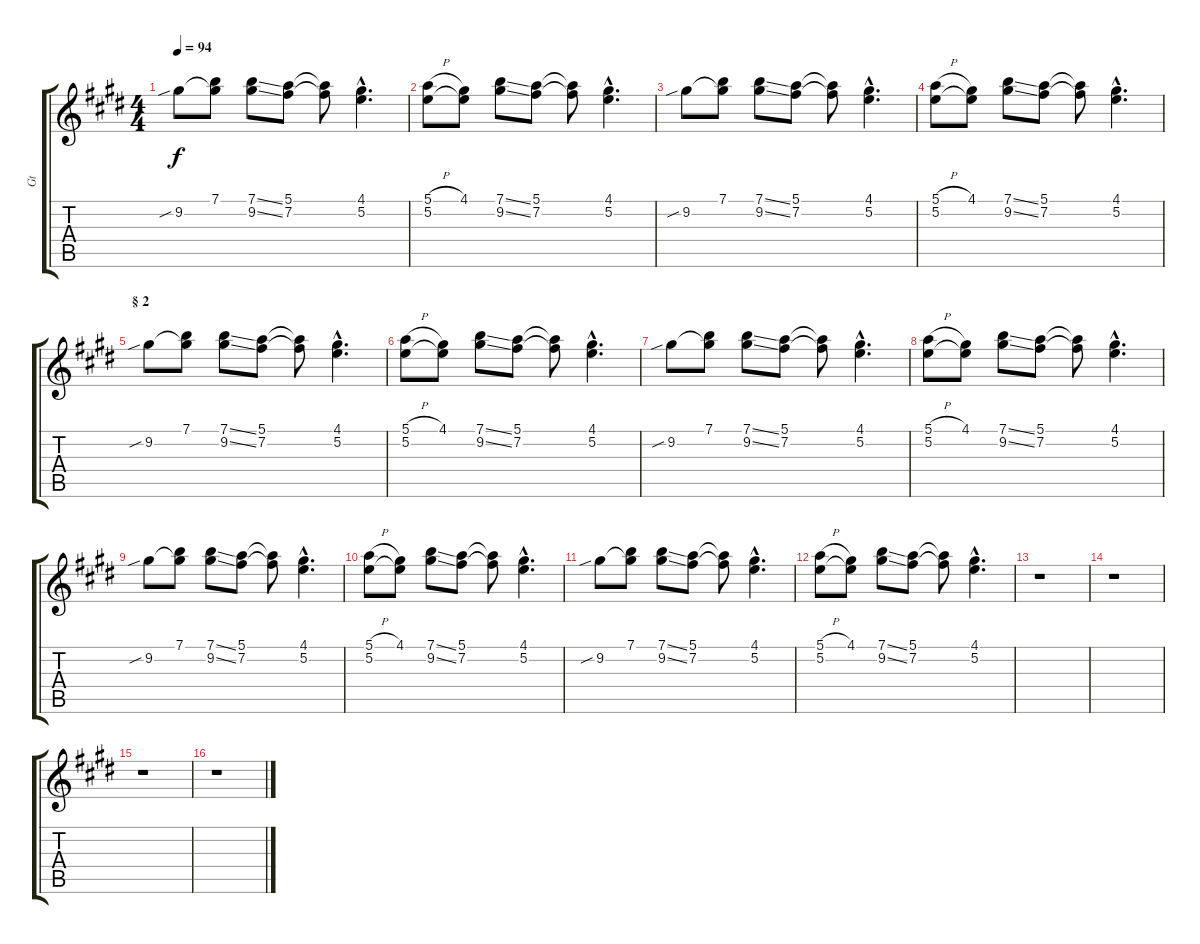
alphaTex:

\track ("Gt" "Gt") {instrument electricguitarjazz}
\staff {score tabs}
\tuning (E4 B3 G3 D3 A2 E2) {hide}
\ts (4 4)
\tempo 94
\clef g2
\ks e
9.2{sib}.8{dy f} (7.1 9.2{t}).8 (7.1{ss} 9.2{ss}).8 (5.1 7.2).8 (5.1{t} 7.2{t}).8 (4.1{hac} 5.2{hac}).4{d} |
(5.1{h} 5.2).8 (4.1 5.2{t}).8 (7.1{ss} 9.2{ss}).8 (5.1 7.2).8 (5.1{t} 7.2{t}).8 (4.1{hac} 5.2{hac}).4{d} |
9.2{sib}.8 (7.1 9.2{t}).8 (7.1{ss} 9.2{ss}).8 (5.1 7.2).8 (5.1{t} 7.2{t}).8 (4.1{hac} 5.2{hac}).4{d} |
(5.1{h} 5.2).8 (4.1 5.2{t}).8 (7.1{ss} 9.2{ss}).8 (5.1 7.2).8 (5.1{t} 7.2{t}).8 (4.1{hac} 5.2{hac}).4{d} |
\section ("" "§ 2")
9.2{sib}.8 (7.1 9.2{t}).8 (7.1{ss} 9.2{ss}).8 (5.1 7.2).8 (5.1{t} 7.2{t}).8 (4.1{hac} 5.2{hac}).4{d} |
(5.1{h} 5.2).8 (4.1 5.2{t}).8 (7.1{ss} 9.2{ss}).8 (5.1 7.2).8 (5.1{t} 7.2{t}).8 (4.1{hac} 5.2{hac}).4{d} |
9.2{sib}.8 (7.1 9.2{t}).8 (7.1{ss} 9.2{ss}).8 (5.1 7.2).8 (5.1{t} 7.2{t}).8 (4.1{hac} 5.2{hac}).4{d} |
(5.1{h} 5.2).8 (4.1 5.2{t}).8 (7.1{ss} 9.2{ss}).8 (5.1 7.2).8 (5.1{t} 7.2{t}).8 (4.1{hac} 5.2{hac}).4{d} |
9.2{sib}.8 (7.1 9.2{t}).8 (7.1{ss} 9.2{ss}).8 (5.1 7.2).8 (5.1{t} 7.2{t}).8 (4.1{hac} 5.2{hac}).4{d} |
(5.1{h} 5.2).8 (4.1 5.2{t}).8 (7.1{ss} 9.2{ss}).8 (5.1 7.2).8 (5.1{t} 7.2{t}).8 (4.1{hac} 5.2{hac}).4{d} |
9.2{sib}.8 (7.1 9.2{t}).8 (7.1{ss} 9.2{ss}).8 (5.1 7.2).8 (5.1{t} 7.2{t}).8 (4.1{hac} 5.2{hac}).4{d} |
(5.1{h} 5.2).8 (4.1 5.2{t}).8 (7.1{ss} 9.2{ss}).8 (5.1 7.2).8 (5.1{t} 7.2{t}).8 (4.1{hac} 5.2{hac}).4{d} |
r.1 |
r.1 |
r.1 |
r.1
